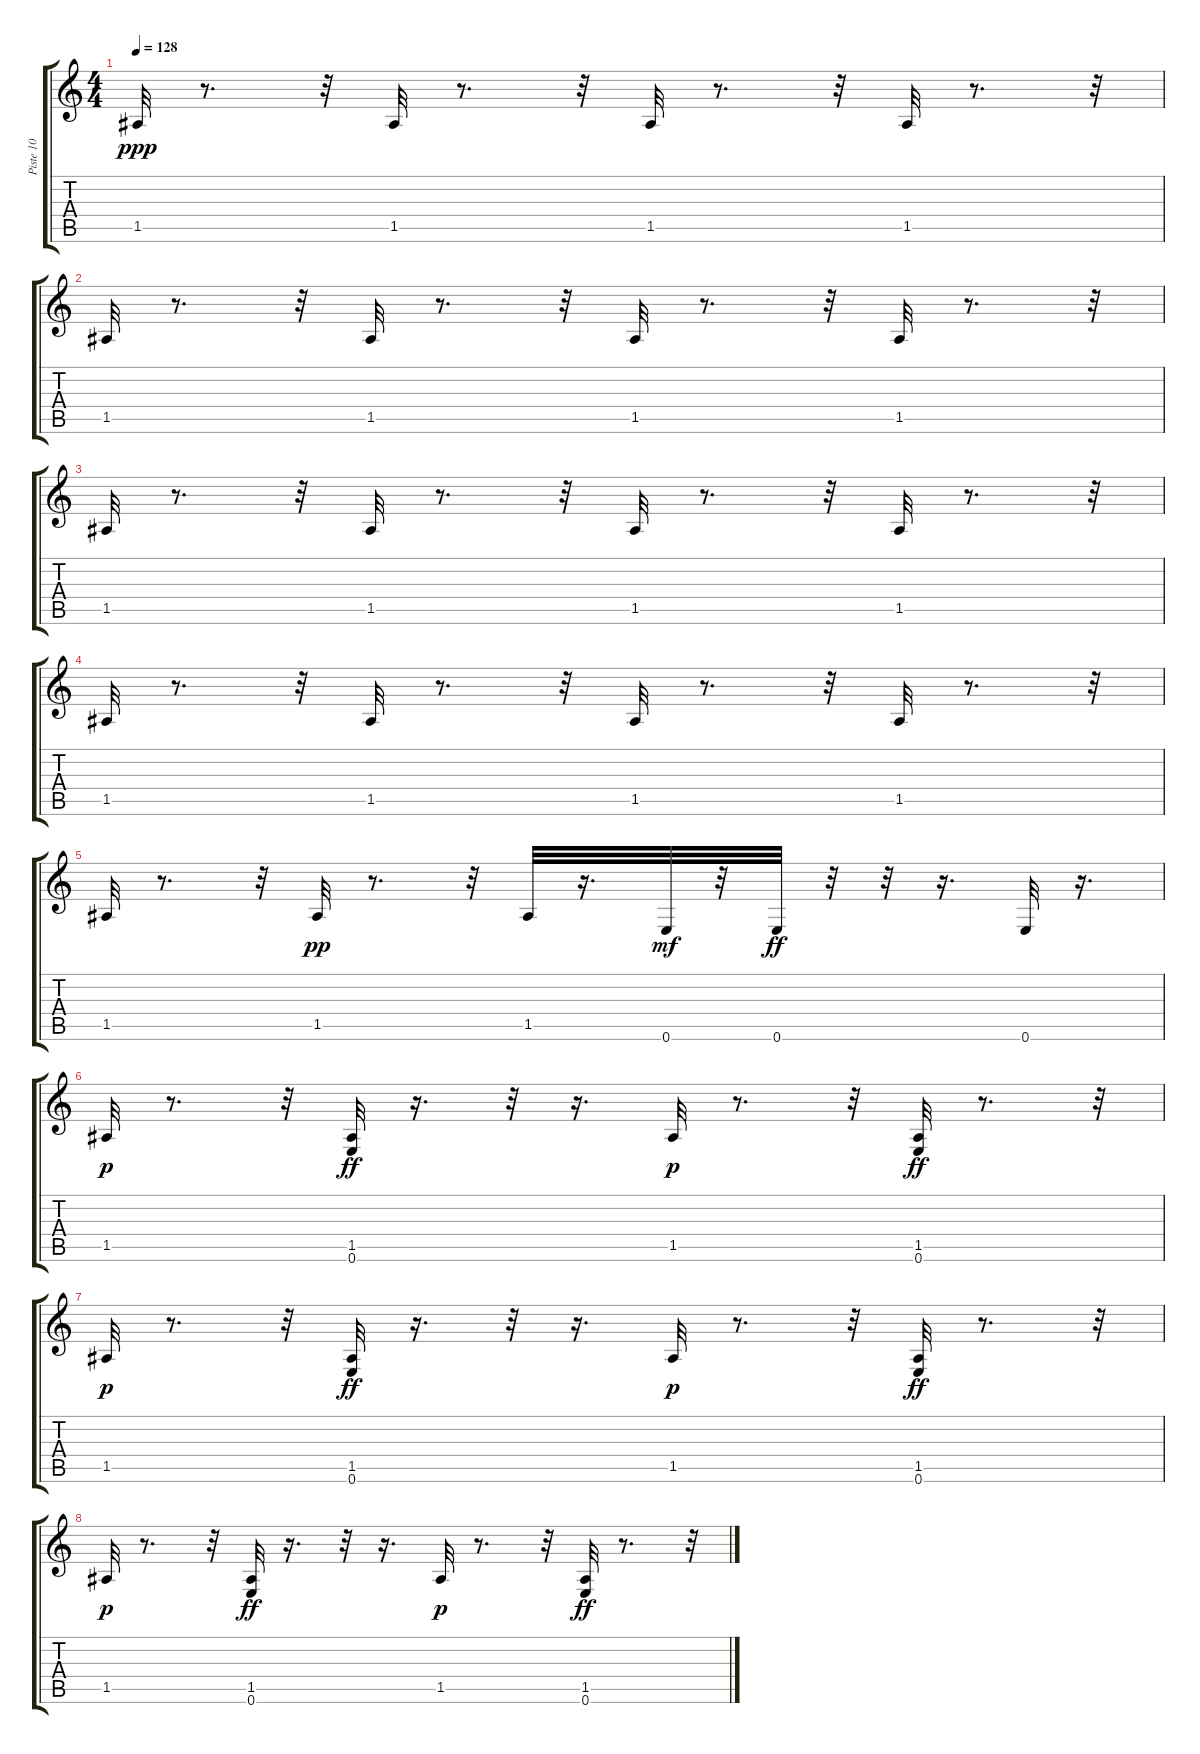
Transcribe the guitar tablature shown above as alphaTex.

\track ("Piste 10" "Piste 10") {instrument acousticguitarsteel}
\staff {score tabs}
\tuning (E4 B3 G3 D3 A2 E2) {hide}
\ts (4 4)
\tempo 128
\clef g2
\ks c
1.5.32{dy ppp} r.8{d} r.32 1.5.32 r.8{d} r.32 1.5.32 r.8{d} r.32 1.5.32 r.8{d} r.32 |
1.5.32 r.8{d} r.32 1.5.32 r.8{d} r.32 1.5.32 r.8{d} r.32 1.5.32 r.8{d} r.32 |
1.5.32 r.8{d} r.32 1.5.32 r.8{d} r.32 1.5.32 r.8{d} r.32 1.5.32 r.8{d} r.32 |
1.5.32 r.8{d} r.32 1.5.32 r.8{d} r.32 1.5.32 r.8{d} r.32 1.5.32 r.8{d} r.32 |
1.5.32 r.8{d} r.32 1.5.32{dy pp} r.8{d} r.32 1.5.32 r.16{d} 0.6.32{dy mf} r.32 0.6.32{dy ff} r.32 r.32 r.16{d} 0.6.32 r.16{d} |
1.5.32{dy p} r.8{d} r.32 (1.5 0.6).32{dy ff} r.16{d} r.32 r.16{d} 1.5.32{dy p} r.8{d} r.32 (1.5 0.6).32{dy ff} r.8{d} r.32 |
1.5.32{dy p} r.8{d} r.32 (1.5 0.6).32{dy ff} r.16{d} r.32 r.16{d} 1.5.32{dy p} r.8{d} r.32 (1.5 0.6).32{dy ff} r.8{d} r.32 |
1.5.32{dy p} r.8{d} r.32 (1.5 0.6).32{dy ff} r.16{d} r.32 r.16{d} 1.5.32{dy p} r.8{d} r.32 (1.5 0.6).32{dy ff} r.8{d} r.32
